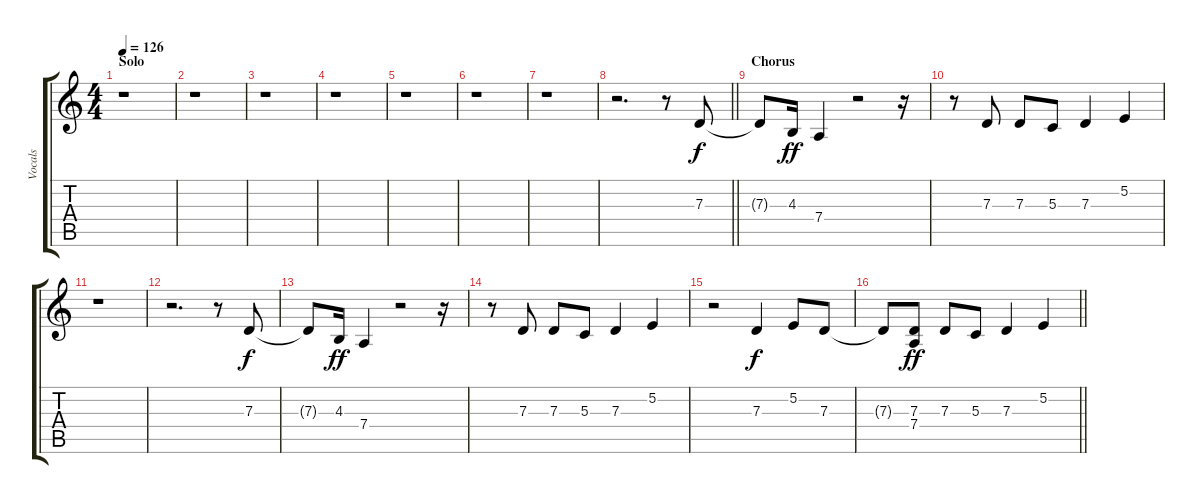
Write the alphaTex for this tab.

\track ("Vocals" "Vocals") {instrument oboe}
\staff {score tabs}
\tuning (E4 B3 G3 D3 A2 E2) {hide}
\ts (4 4)
\section ("" "Solo")
\tempo 126
\clef g2
\ks c
r.1{dy ff} |
r.1 |
r.1 |
r.1 |
r.1 |
r.1 |
r.1 |
\barLineRight lightlight
r.2{d} r.8 7.3.8{dy f} |
\section ("" "Chorus")
7.3{t}.8 4.3.16{dy ff} 7.4.4 r.2 r.16 |
r.8 7.3.8 7.3.8 5.3.8 7.3.4 5.2.4 |
r.1 |
r.2{d} r.8 7.3.8{dy f} |
7.3{t}.8 4.3.16{dy ff} 7.4.4 r.2 r.16 |
r.8 7.3.8 7.3.8 5.3.8 7.3.4 5.2.4 |
r.2 7.3.4{dy f} 5.2.8 7.3.8 |
\barLineRight lightlight
7.3{t}.8 (7.3 7.4).8{dy ff} 7.3.8 5.3.8 7.3.4 5.2.4
